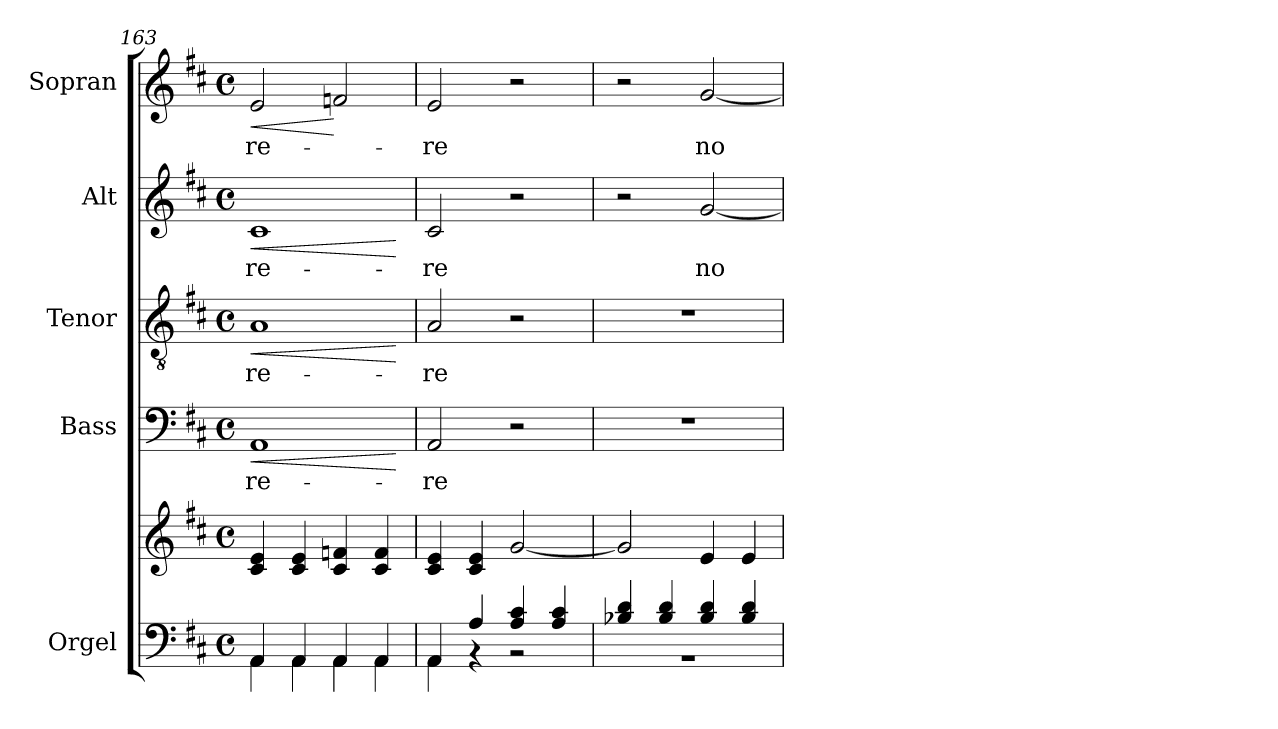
**kern	**kern	**kern	**text	**dynam	**kern	**text	**dynam	**kern	**text	**dynam	**kern	**text	**dynam
*part5	*part5	*part4	*part4	*part4	*part3	*part3	*part3	*part2	*part2	*part2	*part1	*part1	*part1
*staff6	*staff5	*staff4	*staff4	*staff4	*staff3	*staff3	*staff3	*staff2	*staff2	*staff2	*staff1	*staff1	*staff1
*I"Orgel	*	*I"Bass	*	*	*I"Tenor	*	*	*I"Alt	*	*	*I"Sopran	*	*
*I'Org.	*	*I'B.	*	*	*I'T.	*	*	*I'A.	*	*	*I'S.	*	*
!!LO:LB:g=z
*clefF4	*clefG2	*clefF4	*	*	*clefGv2	*	*	*clefG2	*	*	*clefG2	*	*
*k[f#c#]	*k[f#c#]	*k[f#c#]	*	*	*k[f#c#]	*	*	*k[f#c#]	*	*	*k[f#c#]	*	*
*D:	*D:	*D:	*	*	*D:	*	*	*D:	*	*	*D:	*	*
*M4/4	*M4/4	*M4/4	*	*	*M4/4	*	*	*M4/4	*	*	*M4/4	*	*
*met(c)	*met(c)	*met(c)	*	*	*met(c)	*	*	*met(c)	*	*	*met(c)	*	*
=163	=163	=163	=163	=163	=163	=163	=163	=163	=163	=163	=163	=163	=163
*^	*	*	*	*	*	*	*	*	*	*	*	*	*
!	!	!	!	!LO:LY:b	!LO:HP:b	!	!LO:LY:b	!LO:HP:b	!	!LO:LY:b	!LO:HP:b	!	!LO:LY:b	!LO:HP:b
4AA/	4AA\	4c#/ 4e/	1AA	-re-	<	1A	-re-	<	1c#	-re-	<	2e/	-re-	<
4AA/	4AA\	4c#/ 4e/	.	.	.	.	.	.	.	.	.	.	.	.
4AA/	4AA\	4c#/ 4fn/	.	.	.	.	.	.	.	.	.	2fn/	.	[
4AA/	4AA\	4c#/ 4f/	.	.	.	.	.	.	.	.	.	.	.	.
*v	*v	*	*	*	*	*	*	*	*	*	*	*	*	*
.	.	.	.	[	.	.	[	.	.	[	.	.	.
=164	=164	=164	=164	=164	=164	=164	=164	=164	=164	=164	=164	=164	=164
*^	*	*	*	*	*	*	*	*	*	*	*	*	*
!	!	!	!	!LO:LY:b	!	!	!LO:LY:b	!	!	!LO:LY:b	!	!	!LO:LY:b	!
4AA/	4AA\	4c#/ 4e/	2AA/	-re	.	2A/	-re	.	2c#/	-re	.	2e/	-re	.
4A/	4rBB	4c#/ 4e/	.	.	.	.	.	.	.	.	.	.	.	.
4A/ 4c#/	2rBB	[2g/	2r	.	.	2r	.	.	2r	.	.	2r	.	.
4A/ 4c#/	.	.	.	.	.	.	.	.	.	.	.	.	.	.
=165	=165	=165	=165	=165	=165	=165	=165	=165	=165	=165	=165	=165	=165	=165
4B-X/ 4d/	1rBB	2g/]	1r	.	.	1r	.	.	2r	.	.	2r	.	.
4B-/ 4d/	.	.	.	.	.	.	.	.	.	.	.	.	.	.
!	!	!	!	!	!	!	!	!	!	!LO:LY:b	!	!	!LO:LY:b	!
4B-/ 4d/	.	4e/	.	.	.	.	.	.	[2g/	no-	.	[2g/	no-	.
4B-/ 4d/	.	4e/	.	.	.	.	.	.	.	.	.	.	.	.
*v	*v	*	*	*	*	*	*	*	*	*	*	*	*	*
=	=	=	=	=	=	=	=	=	=	=	=	=	=
*-	*-	*-	*-	*-	*-	*-	*-	*-	*-	*-	*-	*-	*-
